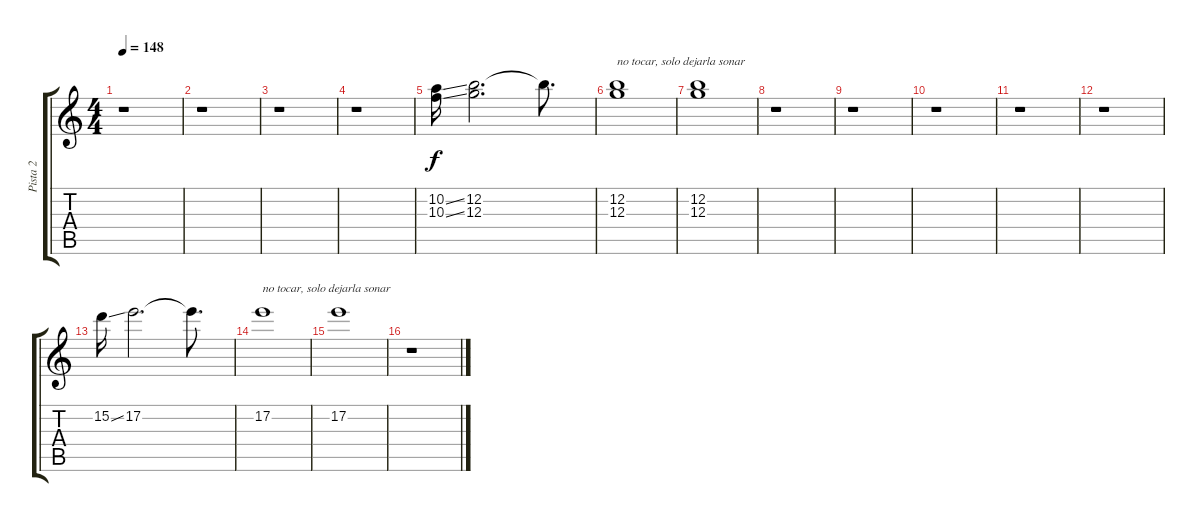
\track ("Pista 2" "Pista 2") {instrument distortionguitar}
\staff {score tabs}
\tuning (E4 B3 G3 D3 A2 E2) {hide}
\ts (4 4)
\tempo 148
\clef g2
\ks c
r.1{dy f} |
r.1 |
r.1 |
r.1 |
(10.2{ss} 10.3{ss}).16{volume 6} (12.2 12.3).2{d} 12.2{t}.8{d} |
(12.2 12.3).1{txt "no tocar, solo dejarla sonar"} |
(12.2 12.3).1 |
r.1 |
r.1 |
r.1 |
r.1 |
r.1 |
15.2{ss}.16{volume 6} 17.2.2{d} 17.2{t}.8{d} |
17.2.1{txt "no tocar, solo dejarla sonar"} |
17.2.1 |
r.1
